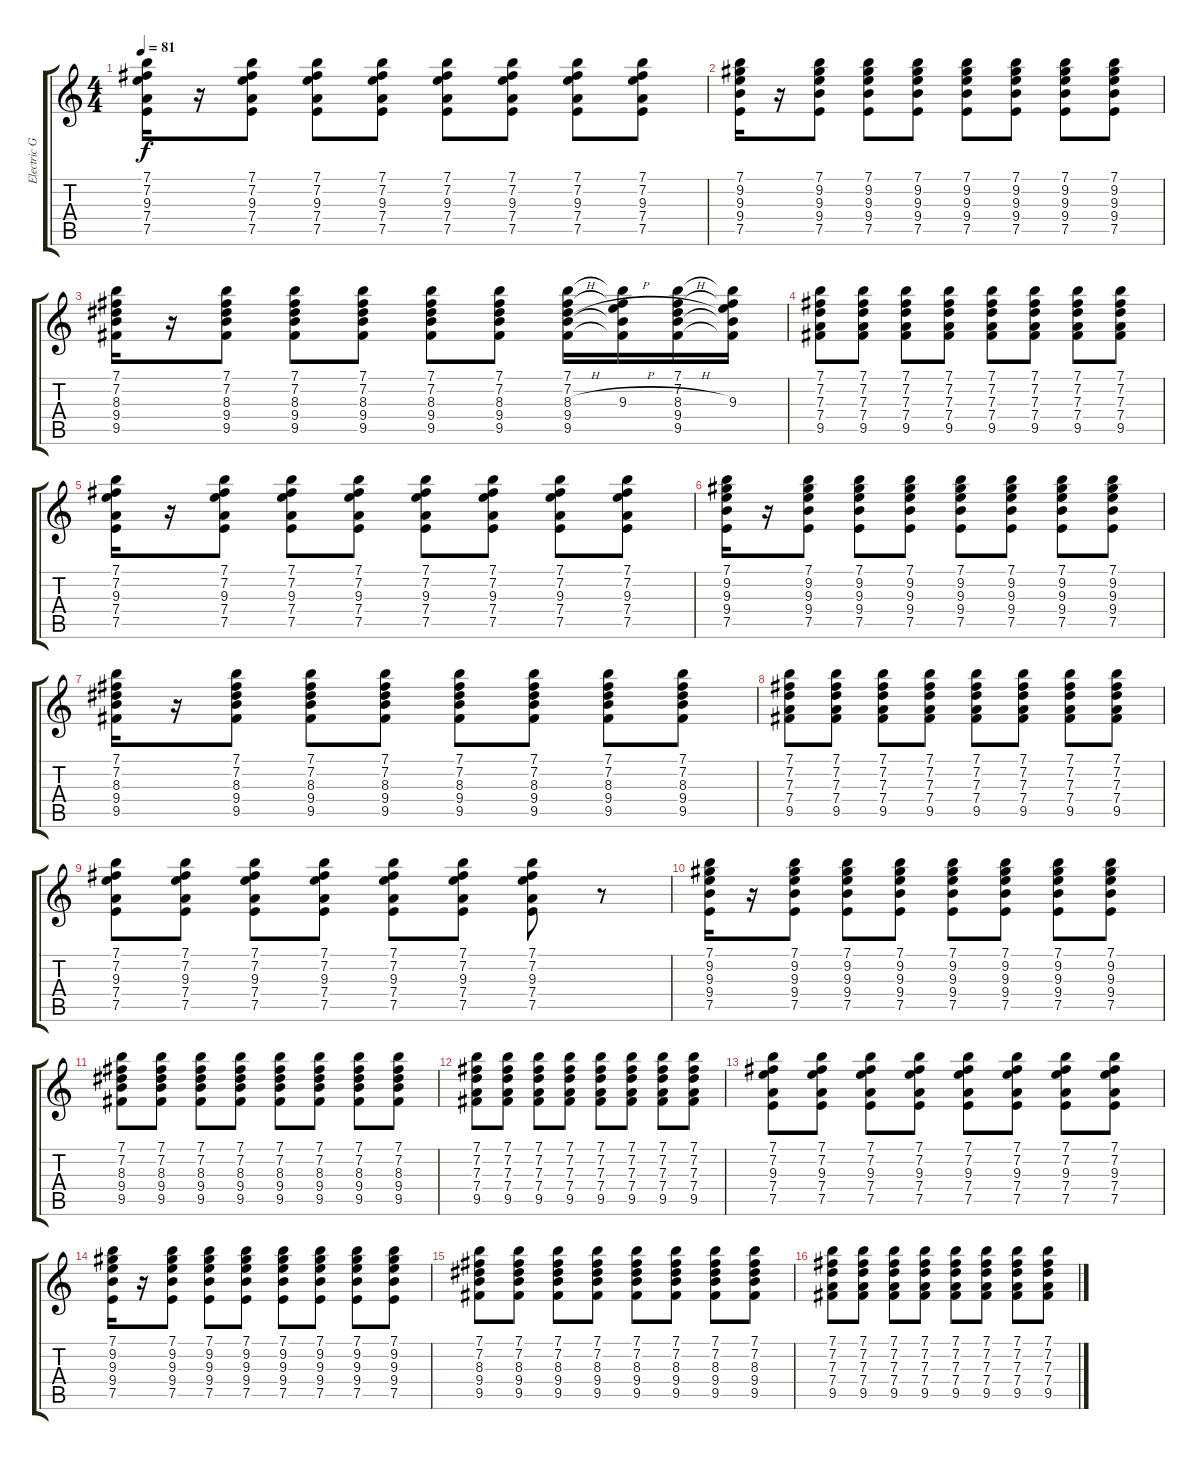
\track ("Electric Guitar 2" "Electric G") {instrument overdrivenguitar}
\staff {score tabs}
\tuning (E4 B3 G3 D3 A2 E2) {hide}
\ts (4 4)
\tempo 81
\clef g2
\ks c
(7.1 7.2 9.3 7.4 7.5).16{dy f} r.16 (7.1 7.2 9.3 7.4 7.5).8 (7.1 7.2 9.3 7.4 7.5).8 (7.1 7.2 9.3 7.4 7.5).8 (7.1 7.2 9.3 7.4 7.5).8 (7.1 7.2 9.3 7.4 7.5).8 (7.1 7.2 9.3 7.4 7.5).8 (7.1 7.2 9.3 7.4 7.5).8 |
(7.1 9.2 9.3 9.4 7.5).16 r.16 (7.1 9.2 9.3 9.4 7.5).8 (7.1 9.2 9.3 9.4 7.5).8 (7.1 9.2 9.3 9.4 7.5).8 (7.1 9.2 9.3 9.4 7.5).8 (7.1 9.2 9.3 9.4 7.5).8 (7.1 9.2 9.3 9.4 7.5).8 (7.1 9.2 9.3 9.4 7.5).8 |
(7.1 7.2 8.3 9.4 9.5).16 r.16 (7.1 7.2 8.3 9.4 9.5).8 (7.1 7.2 8.3 9.4 9.5).8 (7.1 7.2 8.3 9.4 9.5).8 (7.1 7.2 8.3 9.4 9.5).8 (7.1 7.2 8.3 9.4 9.5).8 (7.1 7.2 8.3{h} 9.4 9.5).16 (7.1{t} 7.2{t} 9.3{h} 9.4{t} 9.5{t}).16 (7.1 7.2 8.3{h} 9.4 9.5).16 (7.1{t} 7.2{t} 9.3 9.4{t} 9.5{t}).16 |
(7.1 7.2 7.3 7.4 9.5).8 (7.1 7.2 7.3 7.4 9.5).8 (7.1 7.2 7.3 7.4 9.5).8 (7.1 7.2 7.3 7.4 9.5).8 (7.1 7.2 7.3 7.4 9.5).8 (7.1 7.2 7.3 7.4 9.5).8 (7.1 7.2 7.3 7.4 9.5).8 (7.1 7.2 7.3 7.4 9.5).8 |
(7.1 7.2 9.3 7.4 7.5).16 r.16 (7.1 7.2 9.3 7.4 7.5).8 (7.1 7.2 9.3 7.4 7.5).8 (7.1 7.2 9.3 7.4 7.5).8 (7.1 7.2 9.3 7.4 7.5).8 (7.1 7.2 9.3 7.4 7.5).8 (7.1 7.2 9.3 7.4 7.5).8 (7.1 7.2 9.3 7.4 7.5).8 |
(7.1 9.2 9.3 9.4 7.5).16 r.16 (7.1 9.2 9.3 9.4 7.5).8 (7.1 9.2 9.3 9.4 7.5).8 (7.1 9.2 9.3 9.4 7.5).8 (7.1 9.2 9.3 9.4 7.5).8 (7.1 9.2 9.3 9.4 7.5).8 (7.1 9.2 9.3 9.4 7.5).8 (7.1 9.2 9.3 9.4 7.5).8 |
(7.1 7.2 8.3 9.4 9.5).16 r.16 (7.1 7.2 8.3 9.4 9.5).8 (7.1 7.2 8.3 9.4 9.5).8 (7.1 7.2 8.3 9.4 9.5).8 (7.1 7.2 8.3 9.4 9.5).8 (7.1 7.2 8.3 9.4 9.5).8 (7.1 7.2 8.3 9.4 9.5).8 (7.1 7.2 8.3 9.4 9.5).8 |
(7.1 7.2 7.3 7.4 9.5).8 (7.1 7.2 7.3 7.4 9.5).8 (7.1 7.2 7.3 7.4 9.5).8 (7.1 7.2 7.3 7.4 9.5).8 (7.1 7.2 7.3 7.4 9.5).8 (7.1 7.2 7.3 7.4 9.5).8 (7.1 7.2 7.3 7.4 9.5).8 (7.1 7.2 7.3 7.4 9.5).8 |
(7.1 7.2 9.3 7.4 7.5).8 (7.1 7.2 9.3 7.4 7.5).8 (7.1 7.2 9.3 7.4 7.5).8 (7.1 7.2 9.3 7.4 7.5).8 (7.1 7.2 9.3 7.4 7.5).8 (7.1 7.2 9.3 7.4 7.5).8 (7.1 7.2 9.3 7.4 7.5).8 r.8 |
(7.1 9.2 9.3 9.4 7.5).16 r.16 (7.1 9.2 9.3 9.4 7.5).8 (7.1 9.2 9.3 9.4 7.5).8 (7.1 9.2 9.3 9.4 7.5).8 (7.1 9.2 9.3 9.4 7.5).8 (7.1 9.2 9.3 9.4 7.5).8 (7.1 9.2 9.3 9.4 7.5).8 (7.1 9.2 9.3 9.4 7.5).8 |
(7.1 7.2 8.3 9.4 9.5).8 (7.1 7.2 8.3 9.4 9.5).8 (7.1 7.2 8.3 9.4 9.5).8 (7.1 7.2 8.3 9.4 9.5).8 (7.1 7.2 8.3 9.4 9.5).8 (7.1 7.2 8.3 9.4 9.5).8 (7.1 7.2 8.3 9.4 9.5).8 (7.1 7.2 8.3 9.4 9.5).8 |
(7.1 7.2 7.3 7.4 9.5).8 (7.1 7.2 7.3 7.4 9.5).8 (7.1 7.2 7.3 7.4 9.5).8 (7.1 7.2 7.3 7.4 9.5).8 (7.1 7.2 7.3 7.4 9.5).8 (7.1 7.2 7.3 7.4 9.5).8 (7.1 7.2 7.3 7.4 9.5).8 (7.1 7.2 7.3 7.4 9.5).8 |
(7.1 7.2 9.3 7.4 7.5).8 (7.1 7.2 9.3 7.4 7.5).8 (7.1 7.2 9.3 7.4 7.5).8 (7.1 7.2 9.3 7.4 7.5).8 (7.1 7.2 9.3 7.4 7.5).8 (7.1 7.2 9.3 7.4 7.5).8 (7.1 7.2 9.3 7.4 7.5).8 (7.1 7.2 9.3 7.4 7.5).8 |
(7.1 9.2 9.3 9.4 7.5).16 r.16 (7.1 9.2 9.3 9.4 7.5).8 (7.1 9.2 9.3 9.4 7.5).8 (7.1 9.2 9.3 9.4 7.5).8 (7.1 9.2 9.3 9.4 7.5).8 (7.1 9.2 9.3 9.4 7.5).8 (7.1 9.2 9.3 9.4 7.5).8 (7.1 9.2 9.3 9.4 7.5).8 |
(7.1 7.2 8.3 9.4 9.5).8 (7.1 7.2 8.3 9.4 9.5).8 (7.1 7.2 8.3 9.4 9.5).8 (7.1 7.2 8.3 9.4 9.5).8 (7.1 7.2 8.3 9.4 9.5).8 (7.1 7.2 8.3 9.4 9.5).8 (7.1 7.2 8.3 9.4 9.5).8 (7.1 7.2 8.3 9.4 9.5).8 |
(7.1 7.2 7.3 7.4 9.5).8 (7.1 7.2 7.3 7.4 9.5).8 (7.1 7.2 7.3 7.4 9.5).8 (7.1 7.2 7.3 7.4 9.5).8 (7.1 7.2 7.3 7.4 9.5).8 (7.1 7.2 7.3 7.4 9.5).8 (7.1 7.2 7.3 7.4 9.5).8 (7.1 7.2 7.3 7.4 9.5).8
